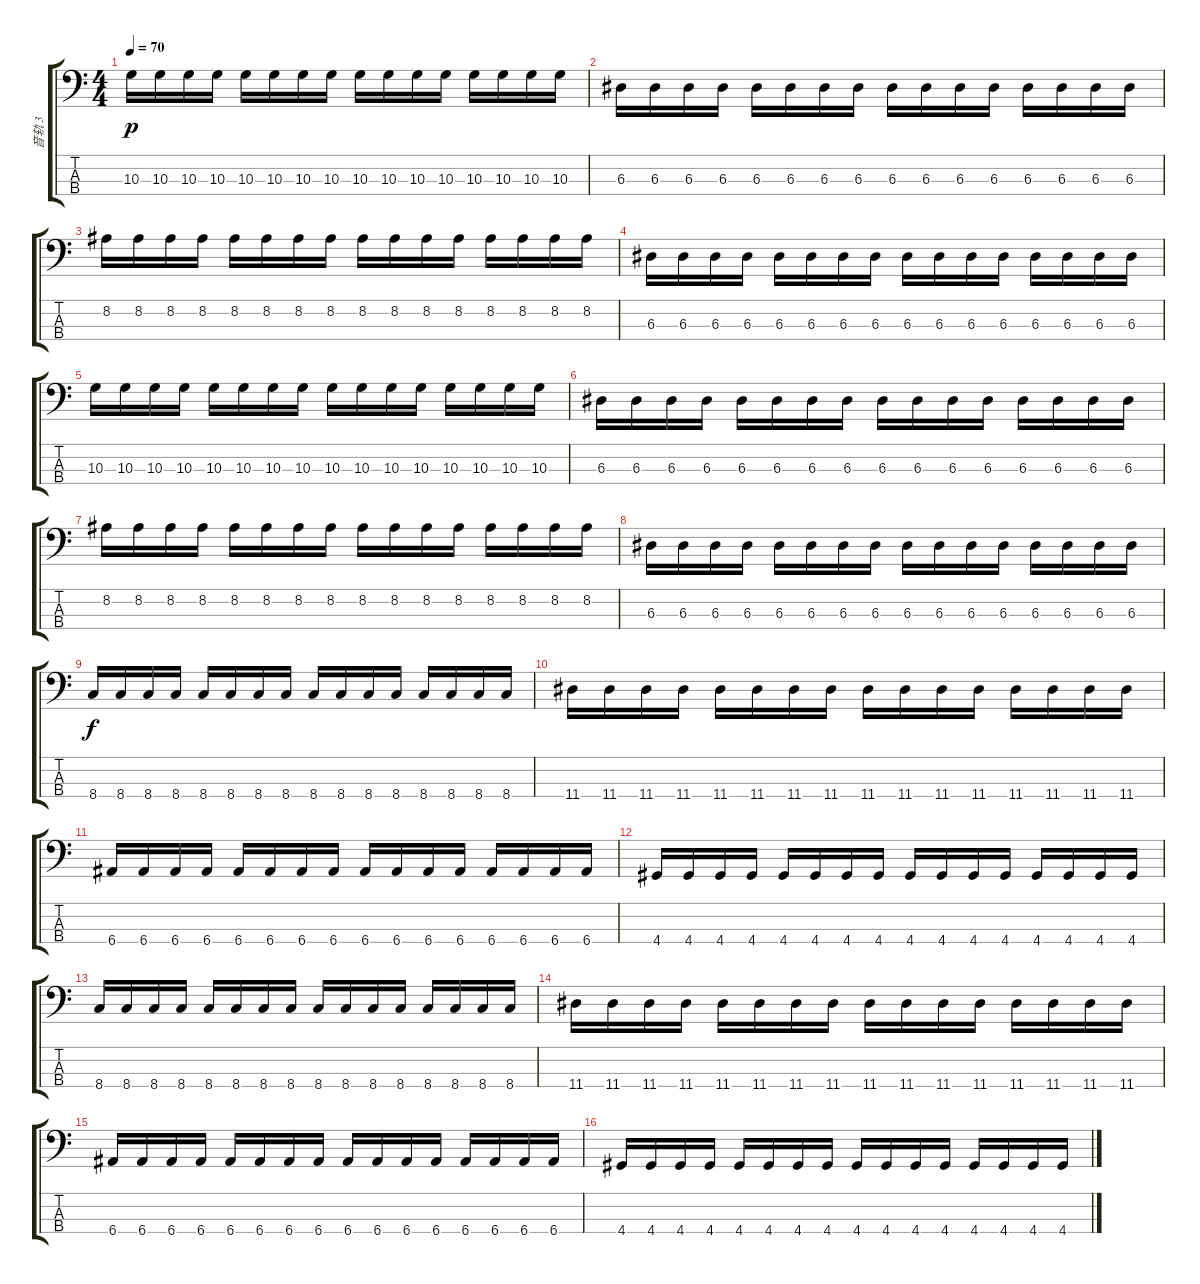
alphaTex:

\track ("音轨 3" "音轨 3") {instrument electricbassfinger}
\staff {score tabs}
\tuning (G2 D2 A1 E1) {hide}
\ts (4 4)
\tempo 70
\clef f4
\ks c
10.3.16{dy p volume 4} 10.3.16 10.3.16 10.3.16 10.3.16 10.3.16 10.3.16 10.3.16 10.3.16 10.3.16 10.3.16 10.3.16 10.3.16 10.3.16 10.3.16 10.3.16 |
6.3.16 6.3.16 6.3.16 6.3.16 6.3.16 6.3.16 6.3.16 6.3.16 6.3.16 6.3.16 6.3.16 6.3.16 6.3.16 6.3.16 6.3.16 6.3.16 |
8.2.16 8.2.16 8.2.16 8.2.16 8.2.16 8.2.16 8.2.16 8.2.16 8.2.16 8.2.16 8.2.16 8.2.16 8.2.16 8.2.16 8.2.16 8.2.16 |
6.3.16 6.3.16 6.3.16 6.3.16 6.3.16 6.3.16 6.3.16 6.3.16 6.3.16 6.3.16 6.3.16 6.3.16 6.3.16 6.3.16 6.3.16 6.3.16 |
10.3.16 10.3.16 10.3.16 10.3.16 10.3.16 10.3.16 10.3.16 10.3.16 10.3.16 10.3.16 10.3.16 10.3.16 10.3.16 10.3.16 10.3.16 10.3.16 |
6.3.16 6.3.16 6.3.16 6.3.16 6.3.16 6.3.16 6.3.16 6.3.16 6.3.16 6.3.16 6.3.16 6.3.16 6.3.16 6.3.16 6.3.16 6.3.16 |
8.2.16 8.2.16 8.2.16 8.2.16 8.2.16 8.2.16 8.2.16 8.2.16 8.2.16 8.2.16 8.2.16 8.2.16 8.2.16 8.2.16 8.2.16 8.2.16 |
6.3.16 6.3.16 6.3.16 6.3.16 6.3.16 6.3.16 6.3.16 6.3.16 6.3.16 6.3.16 6.3.16 6.3.16 6.3.16 6.3.16 6.3.16 6.3.16 |
8.4.16{dy f volume 6} 8.4.16 8.4.16 8.4.16 8.4.16 8.4.16 8.4.16 8.4.16 8.4.16 8.4.16 8.4.16 8.4.16 8.4.16 8.4.16 8.4.16 8.4.16 |
11.4.16 11.4.16 11.4.16 11.4.16 11.4.16 11.4.16 11.4.16 11.4.16 11.4.16 11.4.16 11.4.16 11.4.16 11.4.16 11.4.16 11.4.16 11.4.16 |
6.4.16 6.4.16 6.4.16 6.4.16 6.4.16 6.4.16 6.4.16 6.4.16 6.4.16 6.4.16 6.4.16 6.4.16 6.4.16 6.4.16 6.4.16 6.4.16 |
4.4.16 4.4.16 4.4.16 4.4.16 4.4.16 4.4.16 4.4.16 4.4.16 4.4.16 4.4.16 4.4.16 4.4.16 4.4.16 4.4.16 4.4.16 4.4.16 |
8.4.16{volume 6} 8.4.16 8.4.16 8.4.16 8.4.16 8.4.16 8.4.16 8.4.16 8.4.16 8.4.16 8.4.16 8.4.16 8.4.16 8.4.16 8.4.16 8.4.16 |
11.4.16 11.4.16 11.4.16 11.4.16 11.4.16 11.4.16 11.4.16 11.4.16 11.4.16 11.4.16 11.4.16 11.4.16 11.4.16 11.4.16 11.4.16 11.4.16 |
6.4.16 6.4.16 6.4.16 6.4.16 6.4.16 6.4.16 6.4.16 6.4.16 6.4.16 6.4.16 6.4.16 6.4.16 6.4.16 6.4.16 6.4.16 6.4.16 |
4.4.16 4.4.16 4.4.16 4.4.16 4.4.16 4.4.16 4.4.16 4.4.16 4.4.16 4.4.16 4.4.16 4.4.16 4.4.16 4.4.16 4.4.16 4.4.16
